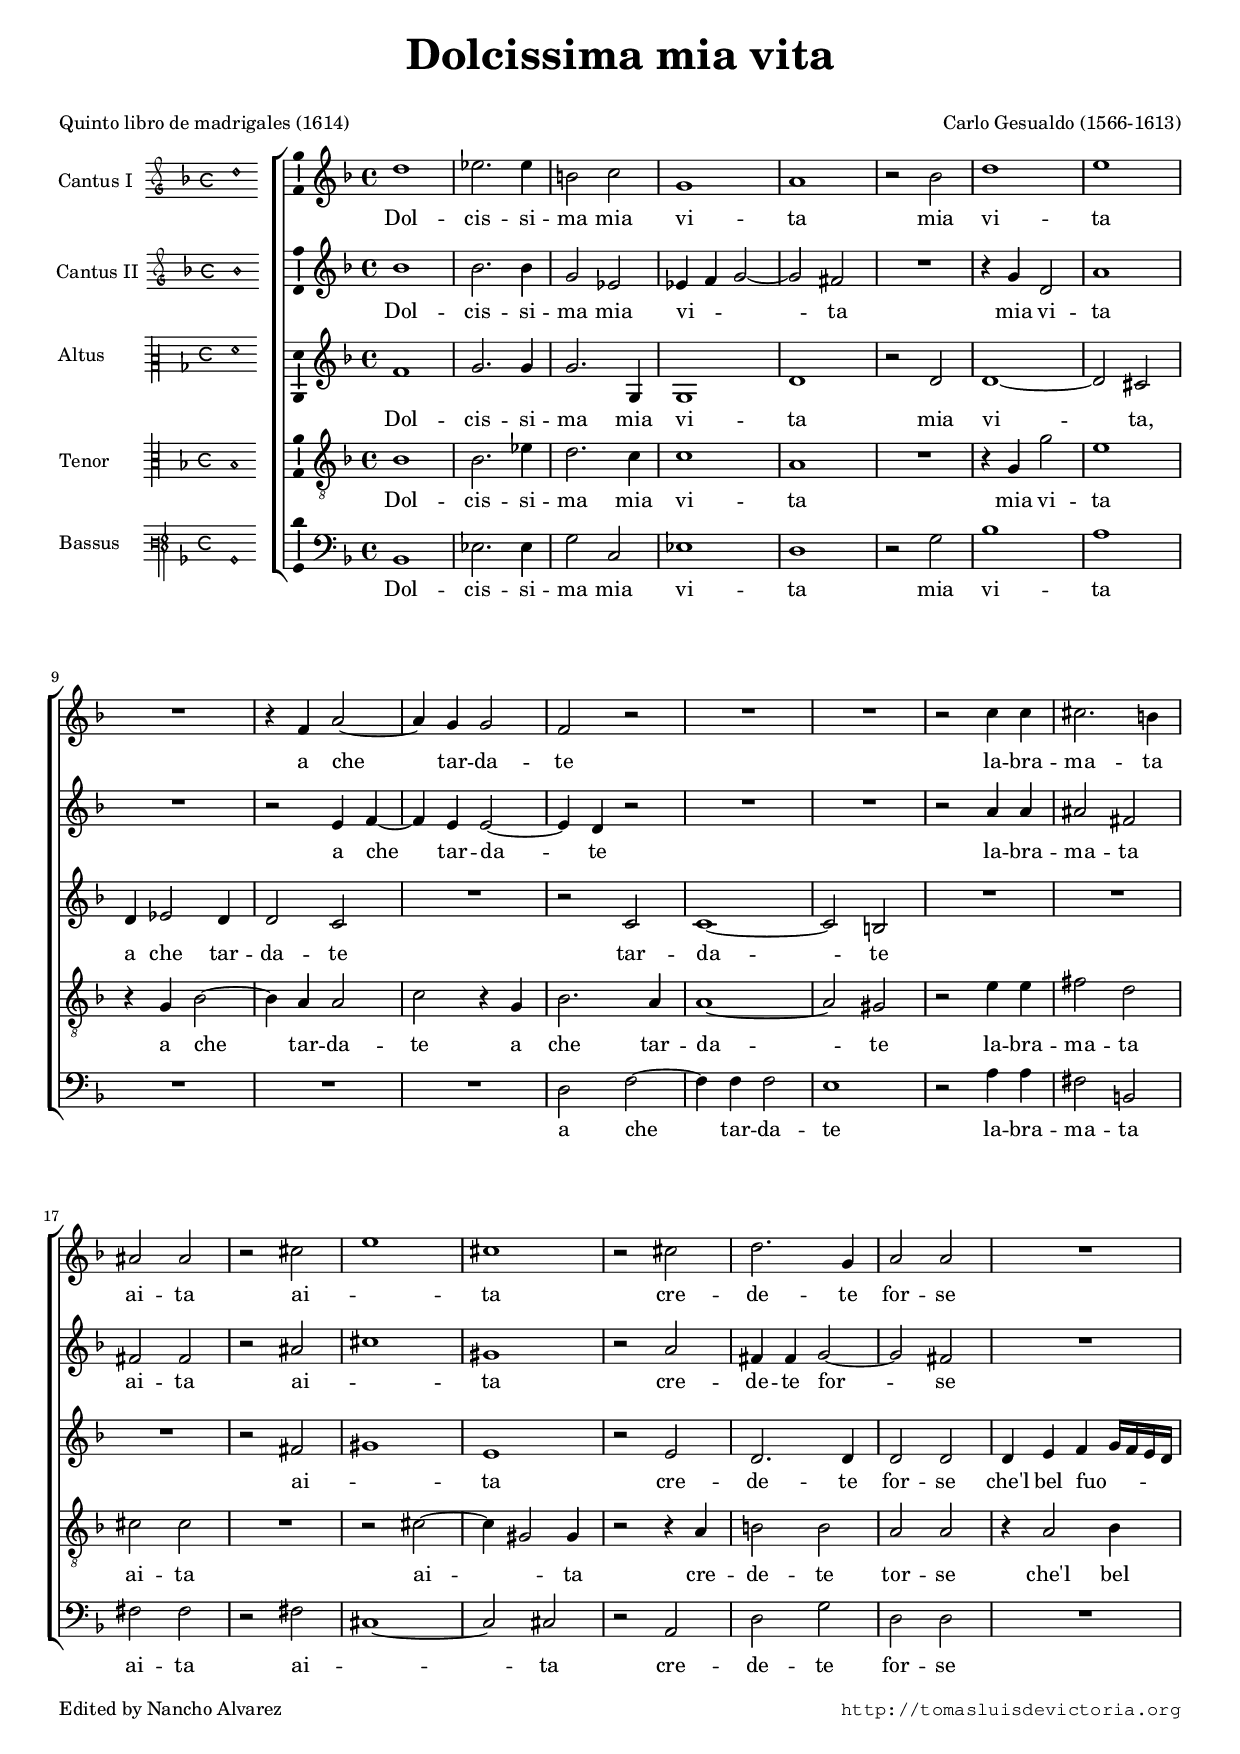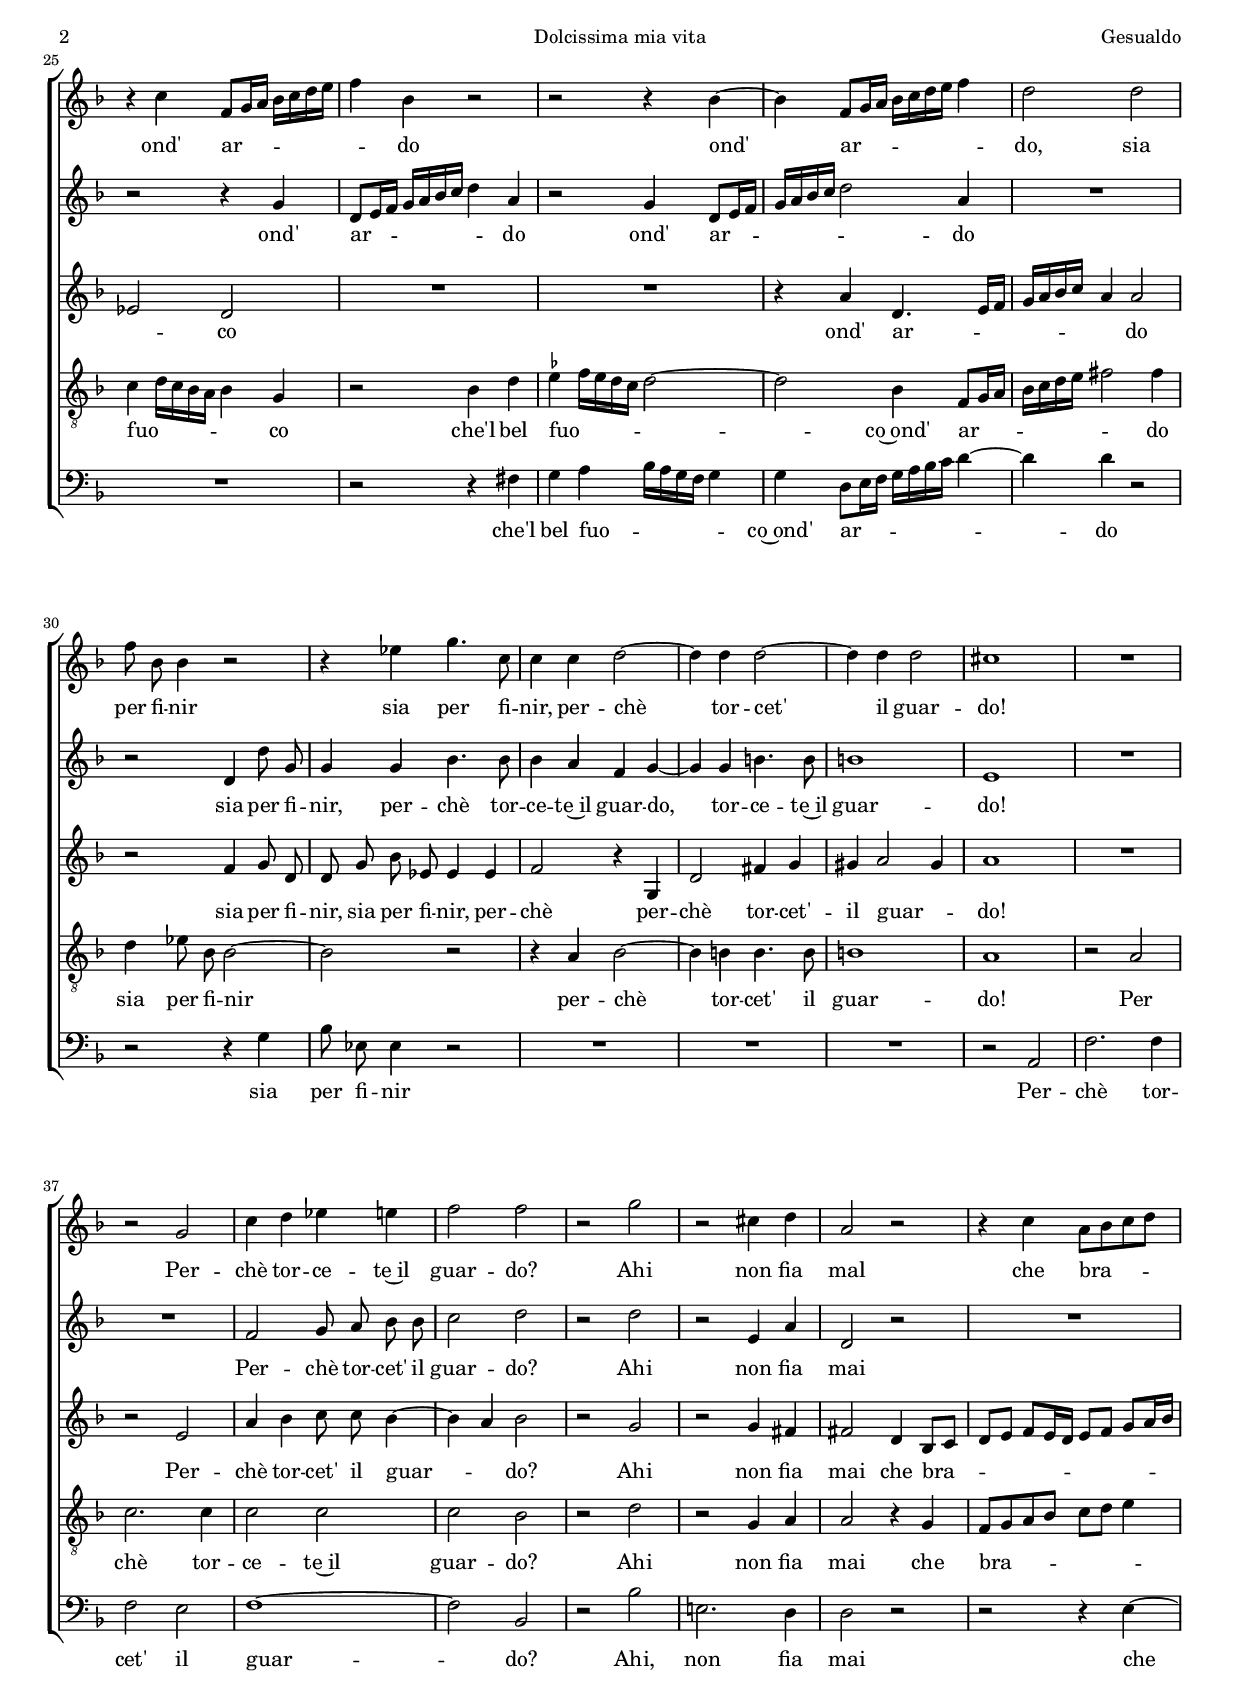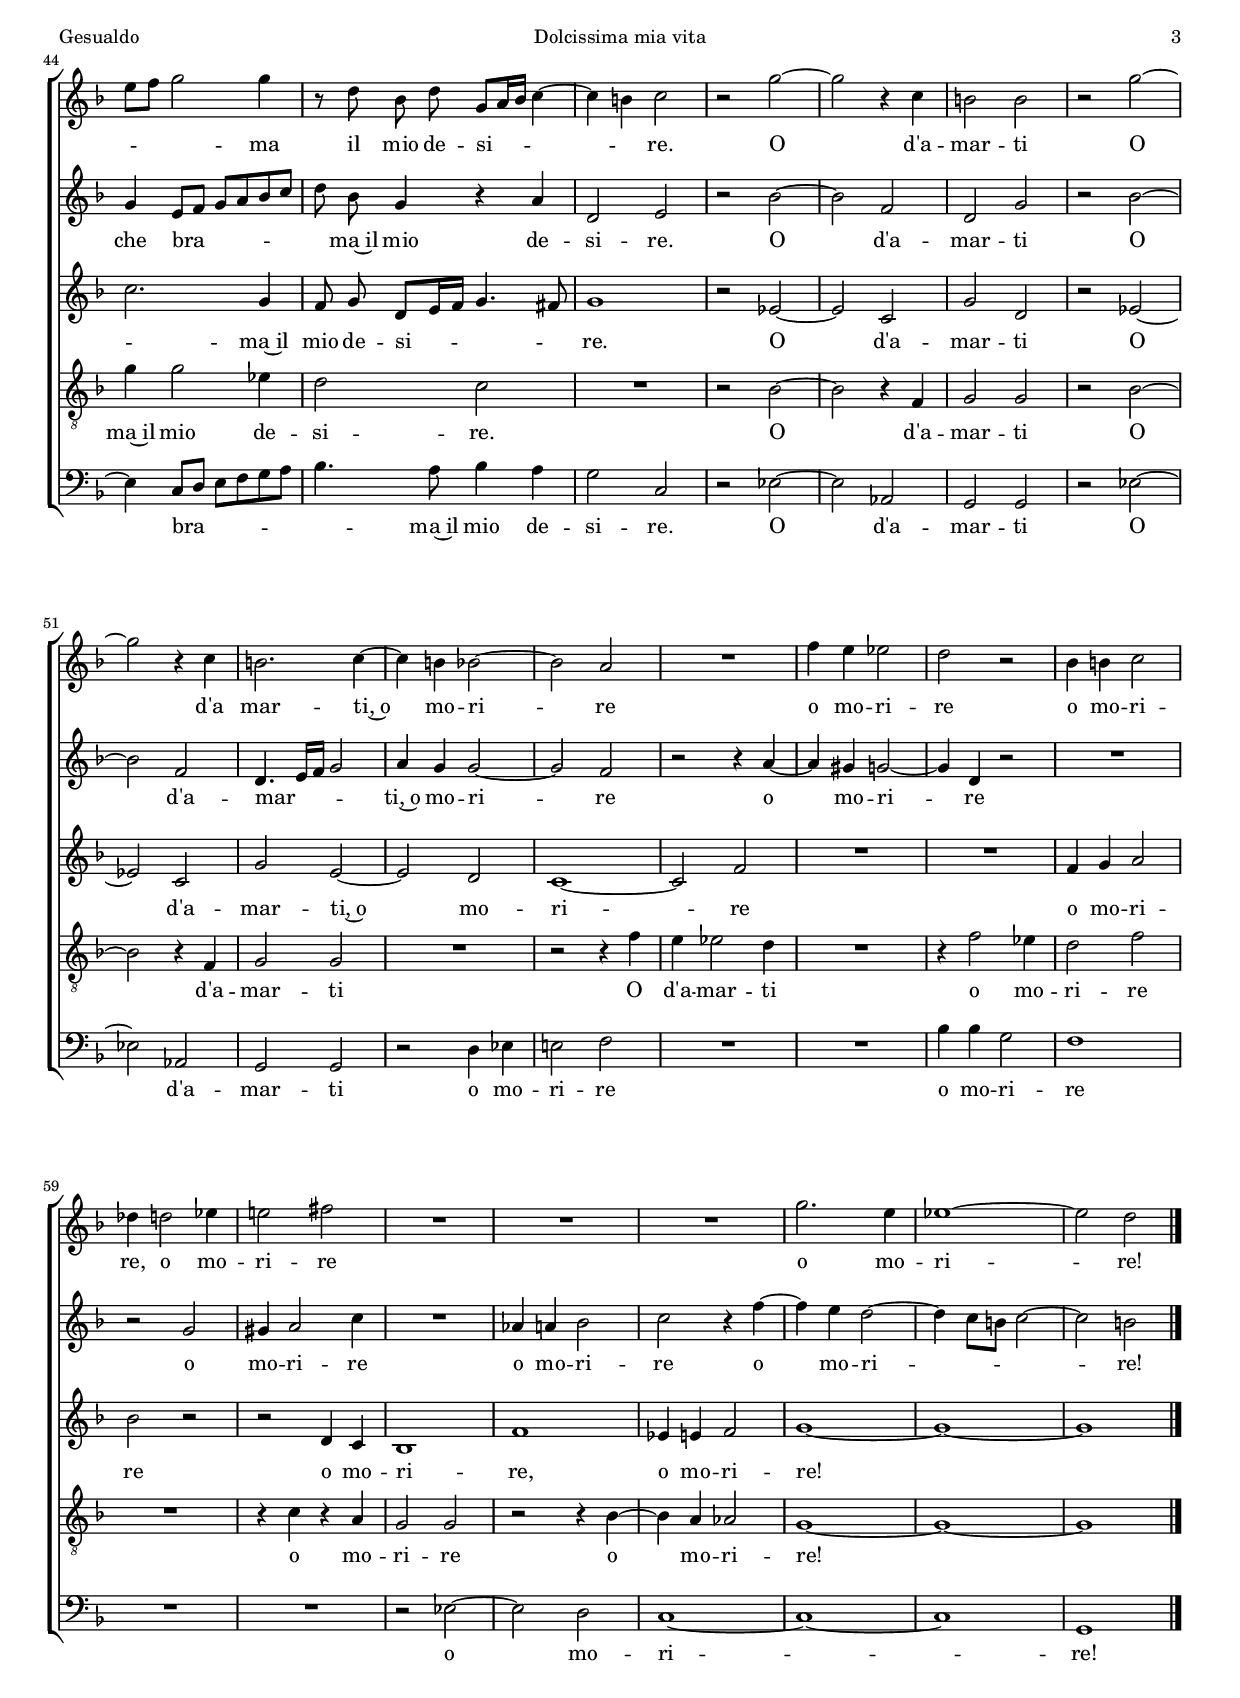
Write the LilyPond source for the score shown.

\version "2.18.0"

#(set-default-paper-size "a4")
#(set-global-staff-size 16.4)
#(ly:set-option 'point-and-click #f)
%mobile -s14.5 -i3.3

italicas=\override LyricText.font-shape = #'italic
rectas=\override LyricText.font-shape = #'upright
ss=\once \set suggestAccidentals = ##t
mtempo={\tempo 4 = 100}
mtempob={\tempo 4 = 50}
incipitwidth=19


htitle="Dolcissima mia vita"
hcomposer="Gesualdo"

\header {
	title=\markup{\fontsize #3 "Dolcissima mia vita"}
	%subtitle="Madrigal"
	subsubtitle=\markup{\null \vspace #1 }
	composer="Carlo Gesualdo (1566-1613)"
        pdfauthor=\composer
	%opus="(-)"
	poet=\markup{"Quinto libro de madrigales (1614)"} % otras fuentes dicen que es de 1611
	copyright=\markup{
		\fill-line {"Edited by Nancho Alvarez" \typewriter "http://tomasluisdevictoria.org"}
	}
%	tagline=""
}

global={\key f \major \time 4/4 \skip 1*66 \bar "|."
}


cantus=\relative c''{
        d1
        ees2. ees4
        b2 c
        g1
        a
        r2 bes
        d1
        e
        R1
        r4 f, a2 ~
        a4 g g2
        f r
        R1*2
        r2 c'4 c
        cis2. b4
        ais2 ais
        r2 cis
        e1
        cis1
        r2 cis
        d2. g,4 
        a2 a
        R1
        r4 c f,8 g16 a bes c d e
        f4 bes,4 r2
        r2 r4 bes ~
        bes f8 g16 a bes c d e f4
        d2 d
        f8 \noBeam bes, bes4 r2
        r4 ees g4. c,8
        c4 c d2 ~
        d4 d d2 ~
        d4 d d2
        cis1
        R1
        r2 g2
        c4 d ees e % edition peters pone bemol
        f2 f
        r g
        r2 cis,4 d
        a2 r
        r4 c a8 bes c d
        e f g2 g4
        r8 d \noBeam bes \noBeam d g,8 a16 bes c4 ~
        c b c2
        r2 g' ~
        g r4 c,
        b2 b %\break
        r2 g' ~
        g r4 c,
        b2. c4 ~
        c b bes2 ~
        bes a
        R1
        f'4 e ees2
        d2 r2
        bes4 b c2
        des4 d2 ees4 
        e!2 fis2
        R1*3
        g2. e4
        ees1 ~
        ees2 d2 % blanca en el original
}

cantusdos=\relative c''{
        bes1
        bes2. bes4
        g2 ees
        ees4 f g2 ~
        g fis
        R1
        r4 g d2
        a'1
        R1
        r2 e4 f ~
        f e e2 ~
        e4 d r2
        R1*2
        r2 a'4 a
        ais2 fis
        fis fis
        r2 ais
        cis1
        gis1
        r2 a
        fis4 fis g2 ~
        g fis
        R1
        r2 r4 g
        d8 e16 f g a bes c d4 a
        r2 g4 d8 e16 f g a bes c d2 a4
        R1
        r2 d,4 d'8 \noBeam g,
        g4 g bes4. bes8
        bes4 a f g ~
        g g b4. b8
        b1
        e,1
        R1*2
        f2 g8 \noBeam a \noBeam bes \noBeam bes
        c2 d
        r2 d
        r2 e,4 a
        d,2 r
        R1
        g4 e8 f g a bes c
        d8 \noBeam bes g4 r a
        d,2 e
        r2 bes' ~
        bes f
        d g
        r2 bes ~
        bes f
        d4. e16 f g2
        a4 g g2 ~
        g f
        r2 r4 a ~
        a gis g2 ~
        g4 d r2
        R1
        r2 g2
        gis4 a2 c4
        R1
        aes4 a bes2
        c r4 f ~
        f e d2 ~
        d4 c8 b c2 ~
        c b2
}

altus=\relative c'{
	f1
        g2. g4
        g2. g,4
        g1
        d'
        r2 d
        d1 ~
        d2 cis
        d4 ees2 d4
        d2 c
        R1
        r2 c
        c1 ~
        c2 b 
        R1*3
        r2 fis'
        gis1
        e
        r2 e
        d2. d4
        d2 d
        d4 e f g16 f e d
        ees2 d
        R1*2
        r4 a' d,4. e16 f
        g a bes c a4 a2
        r2 f4 g8 \noBeam d
        d8 \noBeam g \noBeam bes \noBeam ees, ees4 es
        f2 r4 g,
        d'2 fis4 g 
        gis4 a2 gis4
        a1
        R1
        r2 e
        a4 bes c8 \noBeam c bes4 ~
        bes a bes2
        r2 g
        r2 g4 fis
        fis2 d4 bes8 c
        d[ e] f[ e16 d] e8[ f] g[ a16 bes]
        c2. g4
        f8 \noBeam g d8 e16 f g4. fis8
        g1
        r2 ees2 ~
        ees c
        g' d
        r2 ees ~
        ees c
        g' e ~
        e d
        c1 ~
        c2 f
        R1*2
        f4 g a2
        bes r
        r2 d,4 c
        bes1
        f'
        ees4 e f2
        g1 ~
        g ~
        g1
}

tenor=\relative c'{
	bes1
        bes2. ees4
        d2. c4
        c1
        a
        R1
        r4 g g'2
        e1
        r4 g, bes2 ~
        bes4 a a2
        c r4 g
        bes2. a4
        a1 ~
        a2 gis
        r2 e'4 e
        fis2 d
        cis cis
        R1
        r2 cis ~
        cis4 gis2 gis4
        r2 r4 a
        b2 b
        a a
        r4 a2 bes4
        c4 d16 c bes a bes4 g
        r2 bes4 d
        \ss ees4 f16 ees d c d2 ~
        d bes4 f8 g16 a
        bes c d e fis2 fis4
        d4 ees8 \noBeam bes bes2 ~
        bes2 r
        r4 a bes2 ~
        bes4 b b4. b8
        b1
        a
        r2 a
        c2. c4
        c2 c
        c bes
        r d
        r2 g,4 a
        a2 r4 g
        f8 g a bes c d e4
        g4 g2 ees4
        d2 c
        R1
        r2 bes ~
        bes r4 f
        g2 g
        r2 bes ~
        bes r4 f
        g2 g
        R1
        r2 r4 f'
        e ees2 d4
        R1
        r4 f2 ees4
        d2 f
        R1
        r4 c r a
        g2 g
        r2 r4 bes ~
        bes a aes2
        g1 ~
        g ~
        g1
}

bassus=\relative c{
	bes1
        ees2. ees4
        g2 c,
        ees1
        d
        r2 g
        bes1
        a
        R1*3
        d,2 f ~
        f4 f f2
        e1
        r2 a4 a
        fis2 b,
        fis'2 fis
        r fis
        cis1 ~
        cis2 cis
        r2 a
        d2 g
        d d
        R1*2
        r2 r4 fis
        g4 a bes16 a g f g4
        g d8 e16 f g a bes c d4 ~
        d d r2
        r2 r4 g,
        bes8 \noBeam ees, ees4 r2
        R1*3
        r2 a,
        f'2. f4
        f2 e
        f1 ~
        f2 bes,
        r2 bes'
        e,!2. d4 % ees??
        d2 r
        r2 r4 e ~
        e c8 d e f g a
        bes4. a8 bes4 a
        g2 c,
        r2 ees ~
        ees aes,
        g g
        r2 ees' ~
        ees aes,
        g2 g
        r2 d'4 ees
        e!2 f
        R1*2
        bes4 bes g2
        f1
        R1*2
        r2 ees ~
        ees d
        c1 ~
        c ~
        c
        g1
}

textocantus=\lyricmode{
Dol -- cis -- si -- ma mia vi -- ta
mia vi -- ta
a che tar -- da -- te
la -- bra -- ma -- ta ai -- ta
ai -- _ ta
cre -- de -- te for -- se
ond' ar -- _ _ _ _ _ _ _ do
ond' ar -- _ _ _ _ _ _ _ do,
sia per fi -- nir
sia per fi -- nir,
per -- chè tor -- cet' il guar -- do!
Per -- chè tor -- ce -- te~il guar -- do?
Ahi
non fia mal
che bra -- _ _ _ _ _ _ ma
il mio de -- si -- _ _ _ _ re.
O d'a -- mar -- ti
O d'a mar -- ti,~o mo -- ri -- re % ò
o mo -- ri -- re
o mo -- ri -- re,
o mo -- ri -- re
o mo -- ri -- re!
}

textocantusdos=\lyricmode{
Dol -- cis -- si -- ma mia vi -- _ _ ta
mia vi -- ta
a che tar -- da -- te
la -- bra -- ma -- ta ai -- ta
ai -- _ ta
cre -- de -- te for -- se
ond' ar -- _ _ _ _ _ _ _ do
ond' ar -- _ _ _ _ _ _ _ do
sia per fi -- nir,
per -- chè tor -- ce -- te~il guar -- do,
tor -- ce -- te~il guar -- do!
Per -- chè tor -- cet' il guar -- do?
Ahi non fia mai
che bra -- _ _ _ _ _ _ ma~il mio de -- si -- re.
O d'a -- mar -- ti
O d'a -- mar -- _ _ _ ti,~o mo -- ri -- re
o mo -- ri -- re
o mo -- ri -- re
o mo -- ri -- re
o mo -- ri -- _ _ _ re!
}

textoaltus=\lyricmode{
Dol -- cis -- si -- ma mia vi -- ta
mia vi -- ta,
a che tar -- da -- te
tar -- da -- te
ai -- _ ta
cre -- de -- te for -- se che'l bel fuo -- _ _ _ _ _ co
ond' ar -- _ _ _ _ _ _ _ do
sia per fi -- nir, 
sia per fi -- nir, per -- chè
per -- chè tor -- cet' -- il guar -- _ do!
Per -- chè tor -- cet' il guar -- _ do?
Ahi non fia mai che bra -- _ _ _ _ _ _ _ _ _ _ _ _ ma~il
mio de -- si -- _ _ _ _ re.
O d'a -- mar -- ti
O d'a -- mar -- ti,~o mo -- ri -- re
o mo -- ri -- re
o mo -- ri -- re,
o mo -- ri -- re!
}

textotenor=\lyricmode{
Dol -- cis -- si -- ma mia vi -- ta
mia vi -- ta
a che tar -- da -- te
a che tar -- da -- te
la -- bra -- ma -- ta ai -- ta
ai -- _ ta
cre -- de -- te tor -- se che'l bel fuo -- _ _ _ _ _ co
che'l bel fuo -- _ _ _ _ _ co~ond' ar -- _ _ _ _ _ _ _ do 
sia per fi -- nir 
per -- chè tor -- cet' il guar -- do!
Per chè tor -- ce -- te~il guar -- do?
Ahi
non fia mai
che bra -- _ _ _ _ _ _ ma~il mio de -- si -- re.
O d'a -- mar -- ti
O d'a -- mar -- ti
O d'a -- mar -- ti
o mo -- ri -- re
o mo -- ri -- re
o mo -- ri -- re!
}

textobassus=\lyricmode{
Dol -- cis -- si -- ma mia vi -- ta
mia vi -- ta
a che tar -- da -- te
la -- bra -- ma -- ta ai -- ta
ai -- _ ta
cre -- de -- te for -- se
che'l bel fuo -- _ _ _ _ _ co~ond' ar -- _ _ _ _ _ _ _ do
sia per fi -- nir
Per -- chè tor -- cet' il guar -- do?
Ahi, non fia mai
che bra -- _ _ _ _ _ _ ma~il mio de -- si -- re.
O d'a -- mar -- ti
O d'a -- mar -- ti
o mo -- ri -- re
o mo -- ri -- re
o mo -- ri -- re!
}


incipitcantus=\markup{
	\score{
		{ 
		\set Staff.instrumentName="Cantus I  "
		\override NoteHead.style = #'neomensural
		\override Staff.TimeSignature.style = #'neomensural
		\cadenzaOn 
		\clef "petrucci-g"
		\key f \major
		\time 4/4
                d''1
		} 

	\layout { line-width=\incipitwidth indent = 0 }
	}
}

incipitcantusdos=\markup{
	\score{
		{ 
		\set Staff.instrumentName="Cantus II "
		\override NoteHead.style = #'neomensural
		\override Staff.TimeSignature.style = #'neomensural
		\cadenzaOn 
		\clef "petrucci-g"
		\key f \major
		\time 4/4
                bes'1
		} 

	\layout { line-width=\incipitwidth indent = 0 }
	}
}

incipitaltus=\markup{
	\score{
		{ 
		\set Staff.instrumentName="Altus       "
		\override NoteHead.style = #'neomensural 
		\override Staff.TimeSignature.style = #'neomensural
		\cadenzaOn 
		\clef "petrucci-c2"
		\key f \major
		\time 4/4
                f'1
		} 
	\layout { line-width=\incipitwidth indent = 0 }
	}
}


incipittenor=\markup{
	\score{
		{ 
		\set Staff.instrumentName="Tenor      "
		\override NoteHead.style = #'neomensural 
		\override Staff.TimeSignature.style = #'neomensural
		\cadenzaOn 
		\clef "petrucci-c3"
		\key f \major
		\time 4/4
                bes1
		} 
	\layout { line-width=\incipitwidth indent=0 }
	}
}

incipitbassus=\markup{
	\score{
		{ 
		\set Staff.instrumentName="Bassus    "
		\override NoteHead.style = #'neomensural
		\override Staff.TimeSignature.style = #'neomensural
		\cadenzaOn 
		\clef "petrucci-f3"
		\key f \major
		\time 4/4
                bes,1
		} 
	\layout { line-width=\incipitwidth indent = 0 }
	}
}

%\layout {
%       \context {\Voice
%               \remove Ligature_bracket_engraver
%               \consists Mensural_ligature_engraver
%       }
%       line-width=\incipitwidth
%       indent = 0
%}

\score {\transpose c' c'{
\new ChoirStaff<<

	\new Staff <<\global
	\new Voice="v1" {
		\set Staff.instrumentName=\incipitcantus
		\clef "treble"
		\cantus }
	\new Lyrics \lyricsto "v1" {\textocantus }
	>>

	\new Staff <<\global
	\new Voice="v5" {
		\set Staff.instrumentName=\incipitcantusdos
		\clef "treble"
		\cantusdos }
	\new Lyrics \lyricsto "v5" {\textocantusdos }
	>>

        \new Staff <<\global
	\new Voice="v2" {
		\set Staff.instrumentName=\incipitaltus
		\clef "treble"
		\altus }
	\new Lyrics \lyricsto "v2" {\textoaltus }
	>>
	
	\new Staff <<\global
	\new Voice="v3" {
		\set Staff.instrumentName=\incipittenor
		\clef "G_8"
		\tenor }
	\new Lyrics \lyricsto "v3" {\textotenor }
	>>

	\new Staff <<\global
	\new Voice="v4" {
		\set Staff.instrumentName=\incipitbassus
		\clef "bass"
		\bassus }
	\new Lyrics \lyricsto "v4" {\textobassus }
	>>
	
>>

	} % transpose

\layout{ 
	\context {\Lyrics 
		\override VerticalAxisGroup.staff-affinity = #UP
		\override VerticalAxisGroup.nonstaff-relatedstaff-spacing =
			#'((basic-distance . 0) (minimum-distance . 0) (padding . 1))
		\override LyricText.font-size = #1.2
		\override LyricHyphen.minimum-distance = #0.5
	}
	\context {\Score 
		tempoHideNote = ##t
		\override BarNumber.padding = #2 
	}
	\context {\Voice 
		%melismaBusyProperties = #'()
		%autoBeaming = ##f
	}
	\context {\Staff 
                %\RemoveEmptyStaves
                %\override VerticalAxisGroup.remove-first = ##t
		\override VerticalAxisGroup.staff-staff-spacing =
			#'((basic-distance . 11) (minimum-distance . 0) (padding . 1))
		\consists Ambitus_engraver 
		\override LigatureBracket.padding = #1
	}
}

%\midi { \mtempo }

}


\paper{
	evenHeaderMarkup=\markup  \fill-line { \fromproperty #'page:page-number-string \htitle \hcomposer }
	oddHeaderMarkup= \markup  \fill-line { \on-the-fly #not-first-page \hcomposer \on-the-fly #not-first-page \htitle \on-the-fly #not-first-page \fromproperty #'page:page-number-string }
	%system-count=20
	%page-count = 8
	ragged-last-bottom = ##f
	indent=3.8\cm
	system-system-spacing =
	#'((basic-distance . 20) (minimum-distance . 0) (padding . 5))
	top-system-spacing = % header
	#'((basic-distance . 8) (minimum-distance . 0) (padding . 0))
	last-bottom-spacing = % footer
	#'((basic-distance . 12) (minimum-distance . 0) (padding . 0))
	markup-system-spacing.padding = #1.5
}
